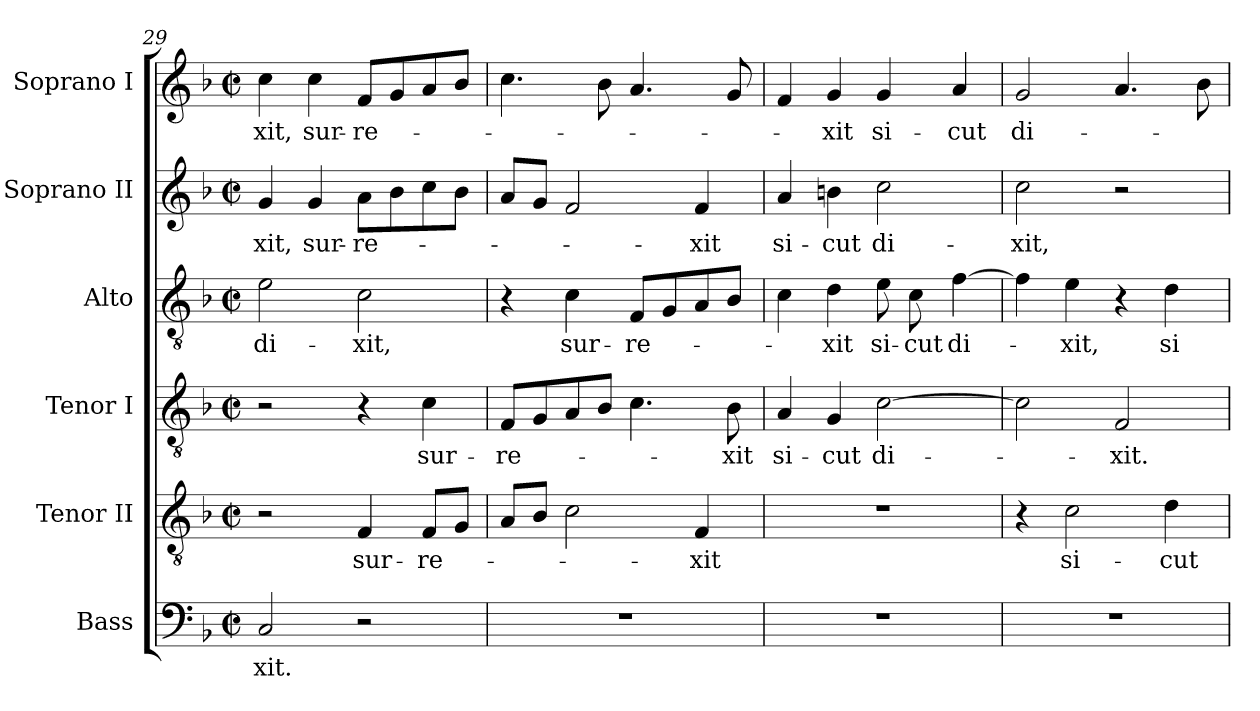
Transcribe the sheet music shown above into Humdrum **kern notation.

**kern	**text	**kern	**text	**kern	**text	**kern	**text	**kern	**text	**kern	**text
*part6	*part6	*part5	*part5	*part4	*part4	*part3	*part3	*part2	*part2	*part1	*part1
*staff6	*staff6	*staff5	*staff5	*staff4	*staff4	*staff3	*staff3	*staff2	*staff2	*staff1	*staff1
*I"Bass	*	*I"Tenor II	*	*I"Tenor I	*	*I"Alto	*	*I"Soprano II	*	*I"Soprano I	*
*I'B.	*	*I'T. II	*	*I'T.	*	*I'A.	*	*	*	*	*
*clefF4	*	*clefGv2	*	*clefGv2	*	*clefGv2	*	*clefG2	*	*clefG2	*
*	*	*ITrd7c12	*	*ITrd7c12	*	*	*	*	*	*	*
*k[b-]	*	*k[b-]	*	*k[b-]	*	*k[b-]	*	*k[b-]	*	*k[b-]	*
*F:	*	*F:	*	*F:	*	*F:	*	*F:	*	*F:	*
*M2/2	*	*M2/2	*	*M2/2	*	*M2/2	*	*M2/2	*	*M2/2	*
*met(c|)	*	*met(c|)	*	*met(c|)	*	*met(c|)	*	*met(c|)	*	*met(c|)	*
=29	=29	=29	=29	=29	=29	=29	=29	=29	=29	=29	=29
!	!LO:LY:b:color=#000000	!	!	!	!	!	!	!	!	!	!
!	!	!	!	!	!	!	!LO:LY:b:color=#000000	!	!	!	!
!	!	!	!	!	!	!	!	!	!LO:LY:b:color=#000000	!	!
!	!	!	!	!	!	!	!	!	!	!	!LO:LY:b:color=#000000
2Ci/	-xit.	2r	.	2r	.	2ei\	di-	4gi/	-xit,	4cci\	-xit,
!	!	!	!	!	!	!	!	!	!LO:LY:b:color=#000000	!	!
!	!	!	!	!	!	!	!	!	!	!	!LO:LY:b:color=#000000
.	.	.	.	.	.	.	.	4gi/	sur-	4cci\	sur-
!	!	!	!LO:LY:b:color=#000000	!	!	!	!	!	!	!	!
!	!	!	!	!	!	!	!LO:LY:b:color=#000000	!	!	!	!
!	!	!	!	!	!	!	!	!	!LO:LY:b:color=#000000	!	!
!	!	!	!	!	!	!	!	!	!	!	!LO:LY:b:color=#000000
2r	.	4FFi/	sur-	4r	.	2ci\	-xit,	8ai\L	-re-	8fi/L	-re-
.	.	.	.	.	.	.	.	8b-i\	.	8gi/	.
!	!	!	!LO:LY:b:color=#000000	!	!	!	!	!	!	!	!
!	!	!	!	!	!LO:LY:b:color=#000000	!	!	!	!	!	!
.	.	8FFi/L	-re-	4Ci\	sur-	.	.	8cci\	.	8ai/	.
.	.	8GGi/J	.	.	.	.	.	8b-i\J	.	8b-i/J	.
=30	=30	=30	=30	=30	=30	=30	=30	=30	=30	=30	=30
!	!	!	!	!	!LO:LY:b:color=#000000	!	!	!	!	!	!
1r	.	8AAi/L	.	8FFi/L	-re-	4r	.	8ai/L	.	4.cci\	.
.	.	8BB-i/J	.	8GGi/	.	.	.	8gi/J	.	.	.
!	!	!	!	!	!	!	!LO:LY:b:color=#000000	!	!	!	!
.	.	2Ci\	.	8AAi/	.	4ci\	sur-	2fi/	.	.	.
.	.	.	.	8BB-i/J	.	.	.	.	.	8b-i\	.
!	!	!	!	!	!	!	!LO:LY:b:color=#000000	!	!	!	!
.	.	.	.	4.Ci\	.	8Fi/L	-re-	.	.	4.ai/	.
.	.	.	.	.	.	8Gi/	.	.	.	.	.
!	!	!	!LO:LY:b:color=#000000	!	!	!	!	!	!	!	!
!	!	!	!	!	!	!	!	!	!LO:LY:b:color=#000000	!	!
.	.	4FFi/	-xit	.	.	8Ai/	.	4fi/	-xit	.	.
!	!	!	!	!	!LO:LY:b:color=#000000	!	!	!	!	!	!
.	.	.	.	8BB-i\	-xit	8B-i/J	.	.	.	8gi/	.
=31	=31	=31	=31	=31	=31	=31	=31	=31	=31	=31	=31
!	!	!	!	!	!LO:LY:b:color=#000000	!	!	!	!	!	!
!	!	!	!	!	!	!	!	!	!LO:LY:b:color=#000000	!	!
1r	.	1r	.	4AAi/	si-	4ci\	.	4ai/	si-	4fi/	.
!	!	!	!	!	!LO:LY:b:color=#000000	!	!	!	!	!	!
!	!	!	!	!	!	!	!LO:LY:b:color=#000000	!	!	!	!
!	!	!	!	!	!	!	!	!	!LO:LY:b:color=#000000	!	!
!	!	!	!	!	!	!	!	!	!	!	!LO:LY:b:color=#000000
.	.	.	.	4GGi/	-cut	4di\	-xit	4bni\	-cut	4gi/	-xit
!	!	!	!	!	!LO:LY:b:color=#000000	!	!	!	!	!	!
!	!	!	!	!	!	!	!LO:LY:b:color=#000000	!	!	!	!
!	!	!	!	!	!	!	!	!	!LO:LY:b:color=#000000	!	!
!	!	!	!	!	!	!	!	!	!	!	!LO:LY:b:color=#000000
.	.	.	.	[>2Ci\	di-	8ei\	si-	2cci\	di-	4gi/	si-
!	!	!	!	!	!	!	!LO:LY:b:color=#000000	!	!	!	!
.	.	.	.	.	.	8ci\	-cut	.	.	.	.
!	!	!	!	!	!	!	!LO:LY:b:color=#000000	!	!	!	!
!	!	!	!	!	!	!	!	!	!	!	!LO:LY:b:color=#000000
.	.	.	.	.	.	[>4fi\	di-	.	.	4ai/	-cut
!!LO:PB:g=z
=32	=32	=32	=32	=32	=32	=32	=32	=32	=32	=32	=32
!	!	!	!	!	!	!	!	!	!LO:LY:b:color=#000000	!	!
!	!	!	!	!	!	!	!	!	!	!	!LO:LY:b:color=#000000
1r	.	4r	.	2Ci\]	.	4fi\]	.	2cci\	-xit,	2gi/	di-
!	!	!	!LO:LY:b:color=#000000	!	!	!	!	!	!	!	!
!	!	!	!	!	!	!	!LO:LY:b:color=#000000	!	!	!	!
.	.	2Ci\	si-	.	.	4ei\	-xit,	.	.	.	.
!	!	!	!	!	!LO:LY:b:color=#000000	!	!	!	!	!	!
.	.	.	.	2FFi/	-xit.	4r	.	2r	.	4.ai/	.
!	!	!	!LO:LY:b:color=#000000	!	!	!	!	!	!	!	!
!	!	!	!	!	!	!	!LO:LY:b:color=#000000	!	!	!	!
.	.	4Di\	-cut	.	.	4di\	si-	.	.	.	.
.	.	.	.	.	.	.	.	.	.	8b-i\	.
=	=	=	=	=	=	=	=	=	=	=	=
*-	*-	*-	*-	*-	*-	*-	*-	*-	*-	*-	*-
